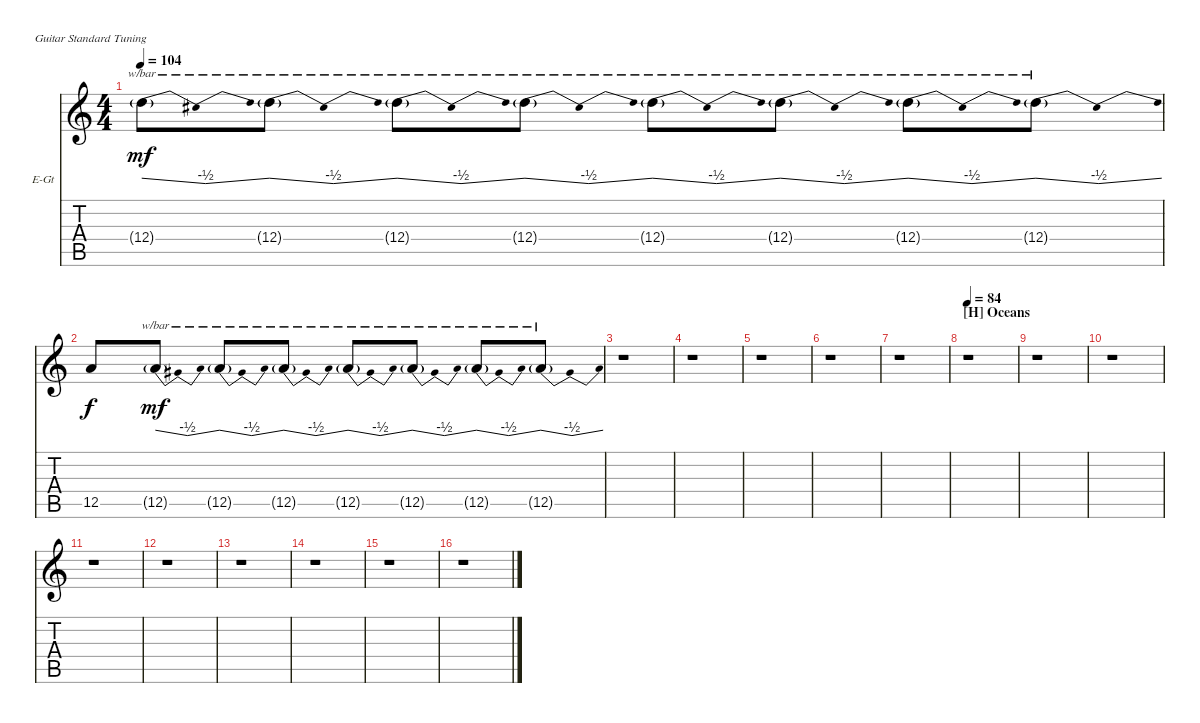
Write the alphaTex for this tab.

\defaultSystemsLayout 4
\bracketExtendMode nobrackets
\firstSystemTrackNameOrientation horizontal
\otherSystemsTrackNameOrientation horizontal
\track ("Mike McCready (Drive)" "E-Gt") {instrument overdrivenguitar}
\staff {score tabs}
\tuning (E4 B3 G3 D3 A2 E2)
\ts (4 4)
\tempo 104
\clef g2
\ks c
12.4{g}.8{tbe (dip default 0 0 30 -2 60 0) dy mf} 12.4{g}.8{tbe (dip default 0 0 30 -2 60 0)} 12.4{g}.8{tbe (dip default 0 0 30 -2 60 0)} 12.4{g}.8{tbe (dip default 0 0 30 -2 60 0)} 12.4{g}.8{tbe (dip default 0 0 30 -2 60 0)} 12.4{g}.8{tbe (dip default 0 0 30 -2 60 0)} 12.4{g}.8{tbe (dip default 0 0 30 -2 60 0)} 12.4{g}.8{tbe (dip default 0 0 30 -2 60 0)} |
12.5.8{dy f} 12.5{g}.8{tbe (dip default 0 0 30 -2 60 0) dy mf} 12.5{g}.8{tbe (dip default 0 0 30 -2 60 0)} 12.5{g}.8{tbe (dip default 0 0 30 -2 60 0)} 12.5{g}.8{tbe (dip default 0 0 30 -2 60 0)} 12.5{g}.8{tbe (dip default 0 0 30 -2 60 0)} 12.5{g}.8{tbe (dip default 0 0 30 -2 60 0)} 12.5{g}.8{tbe (dip default 0 0 30 -2 60 0)} |
r.1 |
r.1 |
r.1 |
r.1 |
r.1 |
\section ("H" "Oceans")
\tempo 84
r.1 |
r.1 |
r.1 |
r.1 |
r.1 |
r.1 |
r.1 |
r.1 |
r.1
